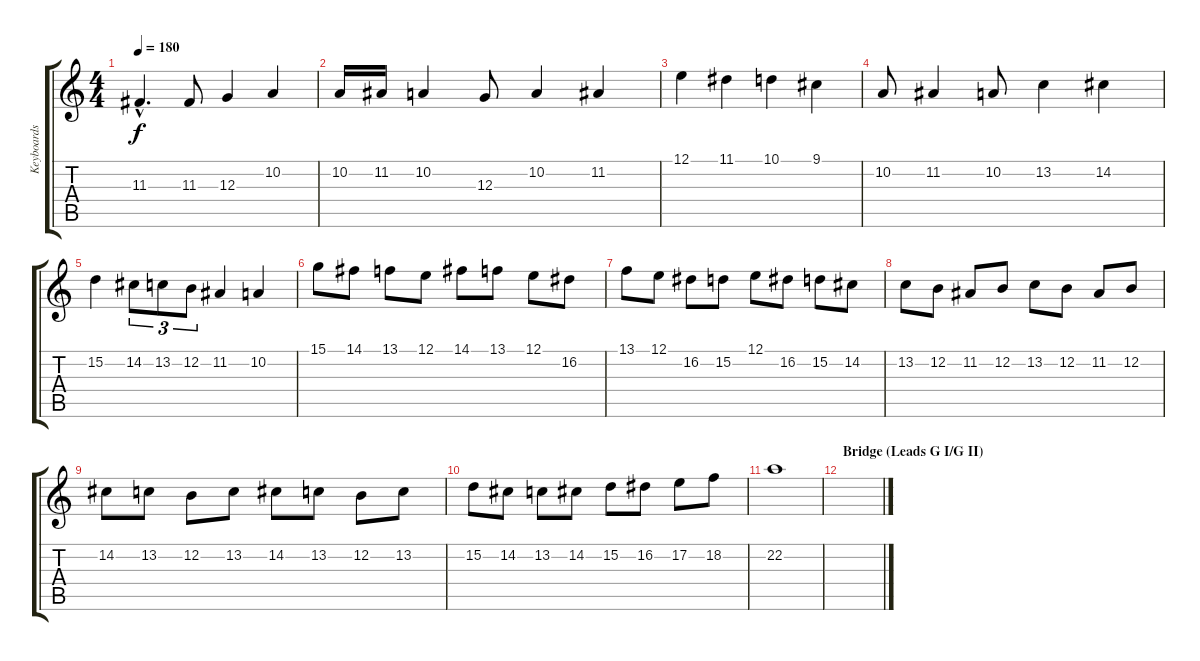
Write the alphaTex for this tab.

\track ("Keyboards (Gorelych)" "Keyboards ") {instrument stringensemble1}
\staff {score tabs}
\tuning (E4 B3 G3 D3 A2 E2) {hide}
\ts (4 4)
\tempo 180
\clef g2
\ks c
11.3{hac}.4{d dy f} 11.3.8 12.3.4 10.2.4 |
10.2.16 11.2.16 10.2.4 12.3.8 10.2.4 11.2.4 |
12.1.4 11.1.4 10.1.4 9.1.4 |
10.2.8 11.2.4 10.2.8 13.2.4 14.2.4 |
15.2.4 14.2.8{tu (3 2)} 13.2.8{tu (3 2)} 12.2.8{tu (3 2)} 11.2.4 10.2.4 |
15.1.8 14.1.8 13.1.8 12.1.8 14.1.8 13.1.8 12.1.8 16.2.8 |
13.1.8 12.1.8 16.2.8 15.2.8 12.1.8 16.2.8 15.2.8 14.2.8 |
13.2.8 12.2.8 11.2.8 12.2.8 13.2.8 12.2.8 11.2.8 12.2.8 |
14.2.8 13.2.8 12.2.8 13.2.8 14.2.8 13.2.8 12.2.8 13.2.8 |
15.2.8 14.2.8 13.2.8 14.2.8 15.2.8 16.2.8 17.2.8 18.2.8 |
22.2.1 |
\section ("" "Bridge (Leads G I/G II)")
